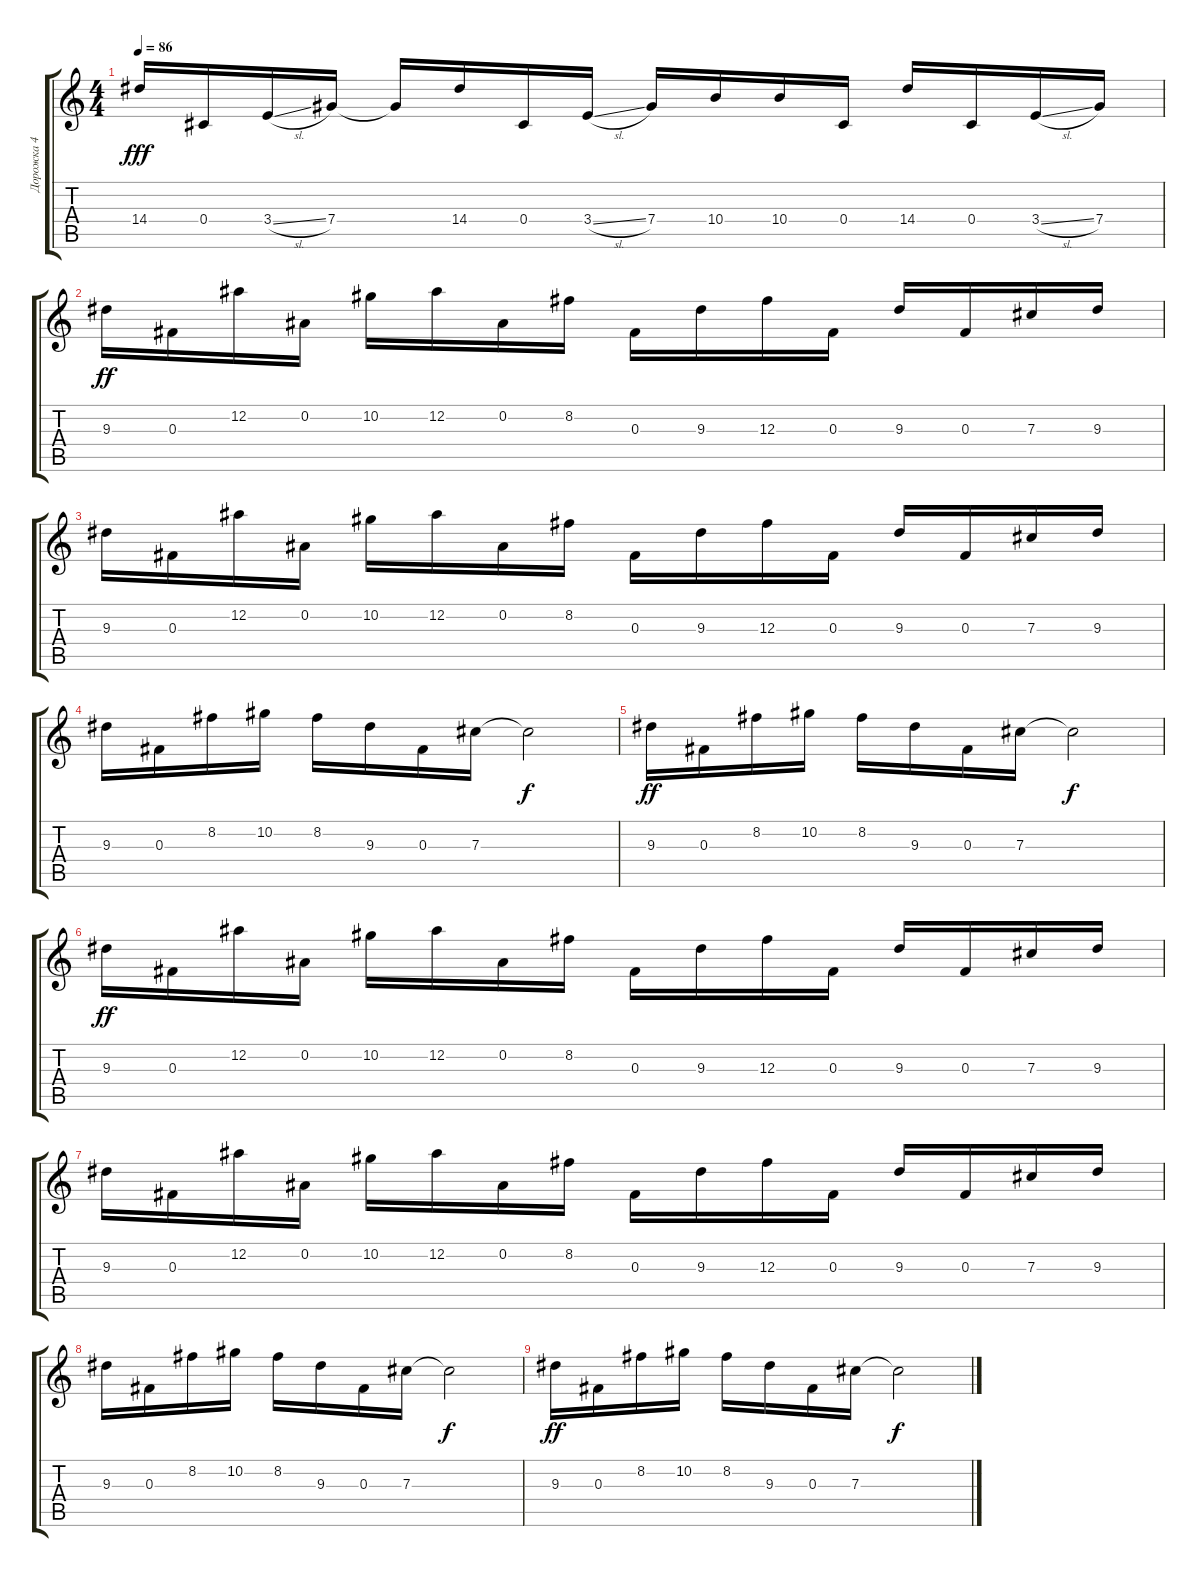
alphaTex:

\track ("Дорожка 4" "Дорожка 4") {instrument electricguitarjazz}
\staff {score tabs}
\tuning (Eb4 Bb3 Gb3 Db3 Ab2 Db2) {hide}
\ts (4 4)
\tempo 86
\clef g2
\ks c
14.4.16{dy fff} 0.4.16 3.4{sl}.16 7.4.16 7.4{t}.16 14.4.16 0.4.16 3.4{sl}.16 7.4.16 10.4.16 10.4.16 0.4.16 14.4.16 0.4.16 3.4{sl}.16 7.4.16 |
9.3.16{dy ff} 0.3.16 12.2.16 0.2.16 10.2.16 12.2.16 0.2.16 8.2.16 0.3.16 9.3.16 12.3.16 0.3.16 9.3.16 0.3.16 7.3.16 9.3.16 |
9.3.16 0.3.16 12.2.16 0.2.16 10.2.16 12.2.16 0.2.16 8.2.16 0.3.16 9.3.16 12.3.16 0.3.16 9.3.16 0.3.16 7.3.16 9.3.16 |
9.3.16 0.3.16 8.2.16 10.2.16 8.2.16 9.3.16 0.3.16 7.3.16 7.3{t}.2{dy f} |
9.3.16{dy ff} 0.3.16 8.2.16 10.2.16 8.2.16 9.3.16 0.3.16 7.3.16 7.3{t}.2{dy f} |
9.3.16{dy ff} 0.3.16 12.2.16 0.2.16 10.2.16 12.2.16 0.2.16 8.2.16 0.3.16 9.3.16 12.3.16 0.3.16 9.3.16 0.3.16 7.3.16 9.3.16 |
9.3.16 0.3.16 12.2.16 0.2.16 10.2.16 12.2.16 0.2.16 8.2.16 0.3.16 9.3.16 12.3.16 0.3.16 9.3.16 0.3.16 7.3.16 9.3.16 |
9.3.16 0.3.16 8.2.16 10.2.16 8.2.16 9.3.16 0.3.16 7.3.16 7.3{t}.2{dy f} |
9.3.16{dy ff} 0.3.16 8.2.16 10.2.16 8.2.16 9.3.16 0.3.16 7.3.16 7.3{t}.2{dy f}
